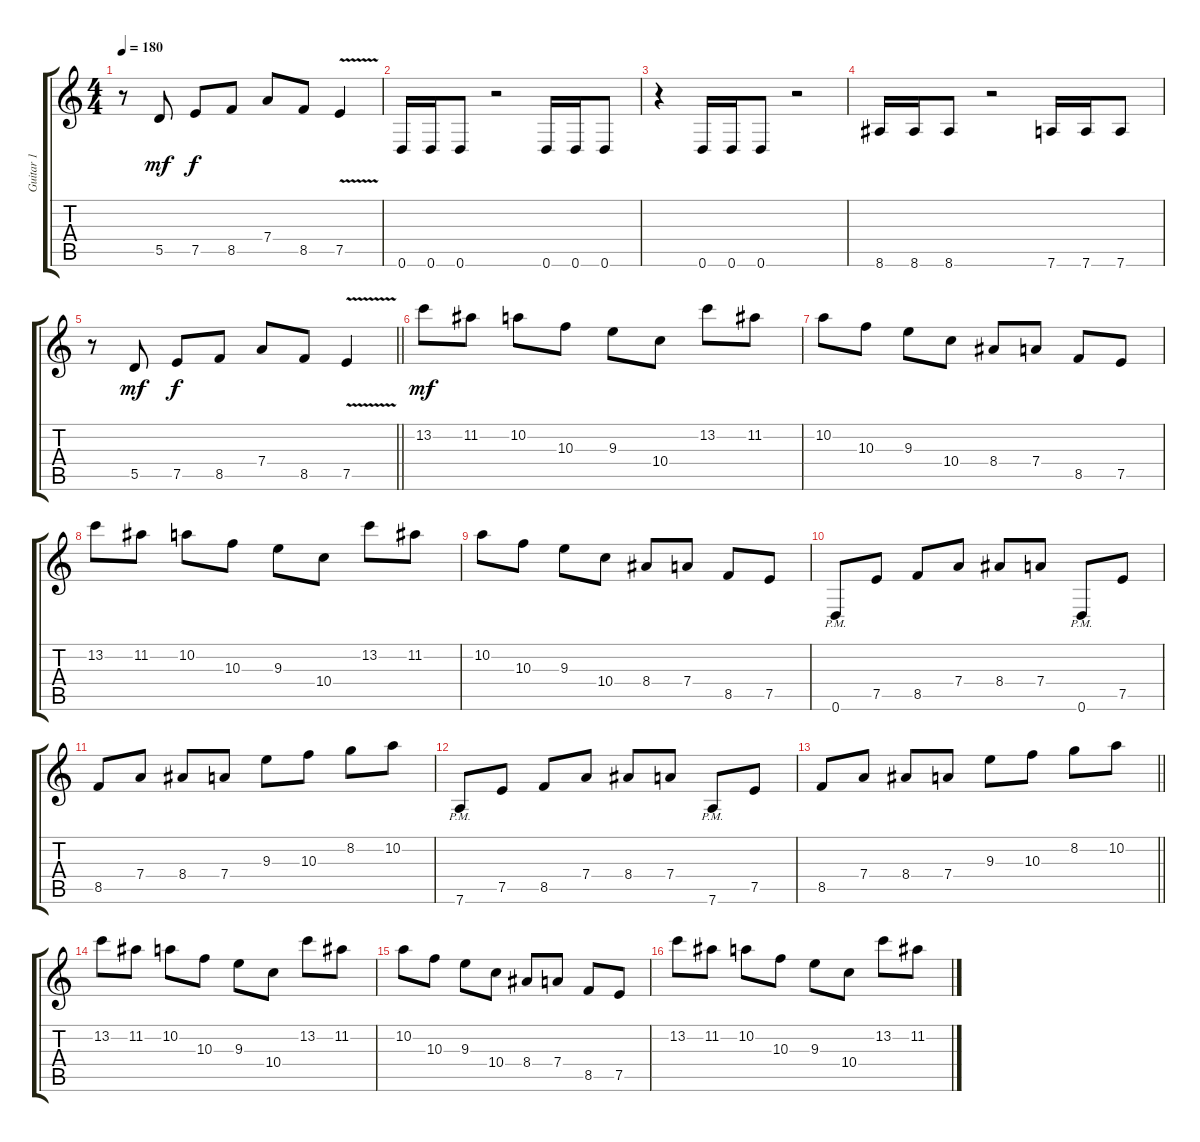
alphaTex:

\track ("Guitar 1" "Guitar 1") {instrument distortionguitar}
\staff {score tabs}
\tuning (E4 B3 G3 D3 A2 D2) {hide}
\ts (4 4)
\tempo 180
\clef g2
\ks c
r.8{dy f} 5.5.8{dy mf} 7.5.8{dy f} 8.5.8 7.4.8 8.5.8 7.5{v}.4 |
0.6.16 0.6.16 0.6.8 r.2 0.6.16 0.6.16 0.6.8 |
r.4 0.6.16 0.6.16 0.6.8 r.2 |
8.6.16 8.6.16 8.6.8 r.2 7.6.16 7.6.16 7.6.8 |
\barLineRight lightlight
r.8 5.5.8{dy mf} 7.5.8{dy f} 8.5.8 7.4.8 8.5.8 7.5{v}.4 |
\section ("" "")
13.2.8{dy mf} 11.2.8 10.2.8 10.3.8 9.3.8 10.4.8 13.2.8 11.2.8 |
10.2.8 10.3.8 9.3.8 10.4.8 8.4.8 7.4.8 8.5.8 7.5.8 |
13.2.8 11.2.8 10.2.8 10.3.8 9.3.8 10.4.8 13.2.8 11.2.8 |
10.2.8 10.3.8 9.3.8 10.4.8 8.4.8 7.4.8 8.5.8 7.5.8 |
0.6{pm}.8 7.5.8 8.5.8 7.4.8 8.4.8 7.4.8 0.6{pm}.8 7.5.8 |
8.5.8 7.4.8 8.4.8 7.4.8 9.3.8 10.3.8 8.2.8 10.2.8 |
7.6{pm}.8 7.5.8 8.5.8 7.4.8 8.4.8 7.4.8 7.6{pm}.8 7.5.8 |
\barLineRight lightlight
8.5.8 7.4.8 8.4.8 7.4.8 9.3.8 10.3.8 8.2.8 10.2.8 |
\section ("" "")
13.2.8 11.2.8 10.2.8 10.3.8 9.3.8 10.4.8 13.2.8 11.2.8 |
10.2.8 10.3.8 9.3.8 10.4.8 8.4.8 7.4.8 8.5.8 7.5.8 |
13.2.8 11.2.8 10.2.8 10.3.8 9.3.8 10.4.8 13.2.8 11.2.8
